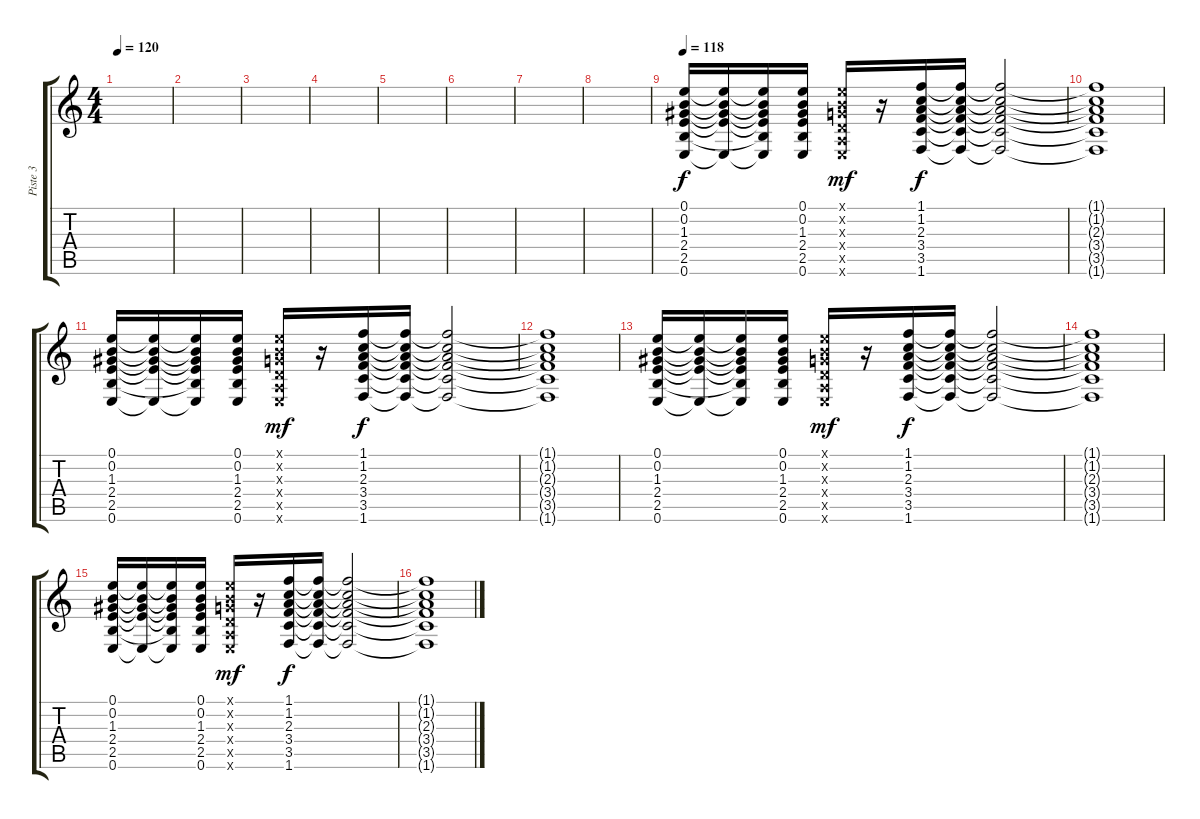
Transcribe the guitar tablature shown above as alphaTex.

\track ("Piste 3" "Piste 3") {instrument acousticguitarnylon}
\staff {score tabs}
\tuning (E4 B3 G3 D3 A2 E2) {hide}
\ts (4 4)
\tempo 120
\clef g2
\ks c
|
|
|
|
|
|
|
|
\tempo 118
(0.1 0.2 1.3 2.4 2.5 0.6).16 (0.1{t} 0.2{t} 1.3{t} 2.4{t} 0.6{t}).16 (0.1{t} 0.2{t} 1.3{t} 2.4{t} 2.5{t} 0.6{t}).16 (0.1 0.2 1.3 2.4 2.5 0.6).16 (0.1{x} 0.2{x} 0.3{x} 0.4{x} 0.5{x} 0.6{x}).16{dy mf} r.16 (1.1 1.2 2.3 3.4 3.5 1.6).16{dy f} (1.1{t} 1.2{t} 2.3{t} 3.4{t} 3.5{t} 1.6{t}).16 (1.1{t} 1.2{t} 2.3{t} 3.4{t} 3.5{t} 1.6{t}).2 |
(1.1{t} 1.2{t} 2.3{t} 3.4{t} 3.5{t} 1.6{t}).1 |
(0.1 0.2 1.3 2.4 2.5 0.6).16 (0.1{t} 0.2{t} 1.3{t} 2.4{t} 0.6{t}).16 (0.1{t} 0.2{t} 1.3{t} 2.4{t} 2.5{t} 0.6{t}).16 (0.1 0.2 1.3 2.4 2.5 0.6).16 (0.1{x} 0.2{x} 0.3{x} 0.4{x} 0.5{x} 0.6{x}).16{dy mf} r.16 (1.1 1.2 2.3 3.4 3.5 1.6).16{dy f} (1.1{t} 1.2{t} 2.3{t} 3.4{t} 3.5{t} 1.6{t}).16 (1.1{t} 1.2{t} 2.3{t} 3.4{t} 3.5{t} 1.6{t}).2 |
(1.1{t} 1.2{t} 2.3{t} 3.4{t} 3.5{t} 1.6{t}).1 |
(0.1 0.2 1.3 2.4 2.5 0.6).16 (0.1{t} 0.2{t} 1.3{t} 2.4{t} 0.6{t}).16 (0.1{t} 0.2{t} 1.3{t} 2.4{t} 2.5{t} 0.6{t}).16 (0.1 0.2 1.3 2.4 2.5 0.6).16 (0.1{x} 0.2{x} 0.3{x} 0.4{x} 0.5{x} 0.6{x}).16{dy mf} r.16 (1.1 1.2 2.3 3.4 3.5 1.6).16{dy f} (1.1{t} 1.2{t} 2.3{t} 3.4{t} 3.5{t} 1.6{t}).16 (1.1{t} 1.2{t} 2.3{t} 3.4{t} 3.5{t} 1.6{t}).2 |
(1.1{t} 1.2{t} 2.3{t} 3.4{t} 3.5{t} 1.6{t}).1 |
(0.1 0.2 1.3 2.4 2.5 0.6).16 (0.1{t} 0.2{t} 1.3{t} 2.4{t} 0.6{t}).16 (0.1{t} 0.2{t} 1.3{t} 2.4{t} 2.5{t} 0.6{t}).16 (0.1 0.2 1.3 2.4 2.5 0.6).16 (0.1{x} 0.2{x} 0.3{x} 0.4{x} 0.5{x} 0.6{x}).16{dy mf} r.16 (1.1 1.2 2.3 3.4 3.5 1.6).16{dy f} (1.1{t} 1.2{t} 2.3{t} 3.4{t} 3.5{t} 1.6{t}).16 (1.1{t} 1.2{t} 2.3{t} 3.4{t} 3.5{t} 1.6{t}).2 |
(1.1{t} 1.2{t} 2.3{t} 3.4{t} 3.5{t} 1.6{t}).1
